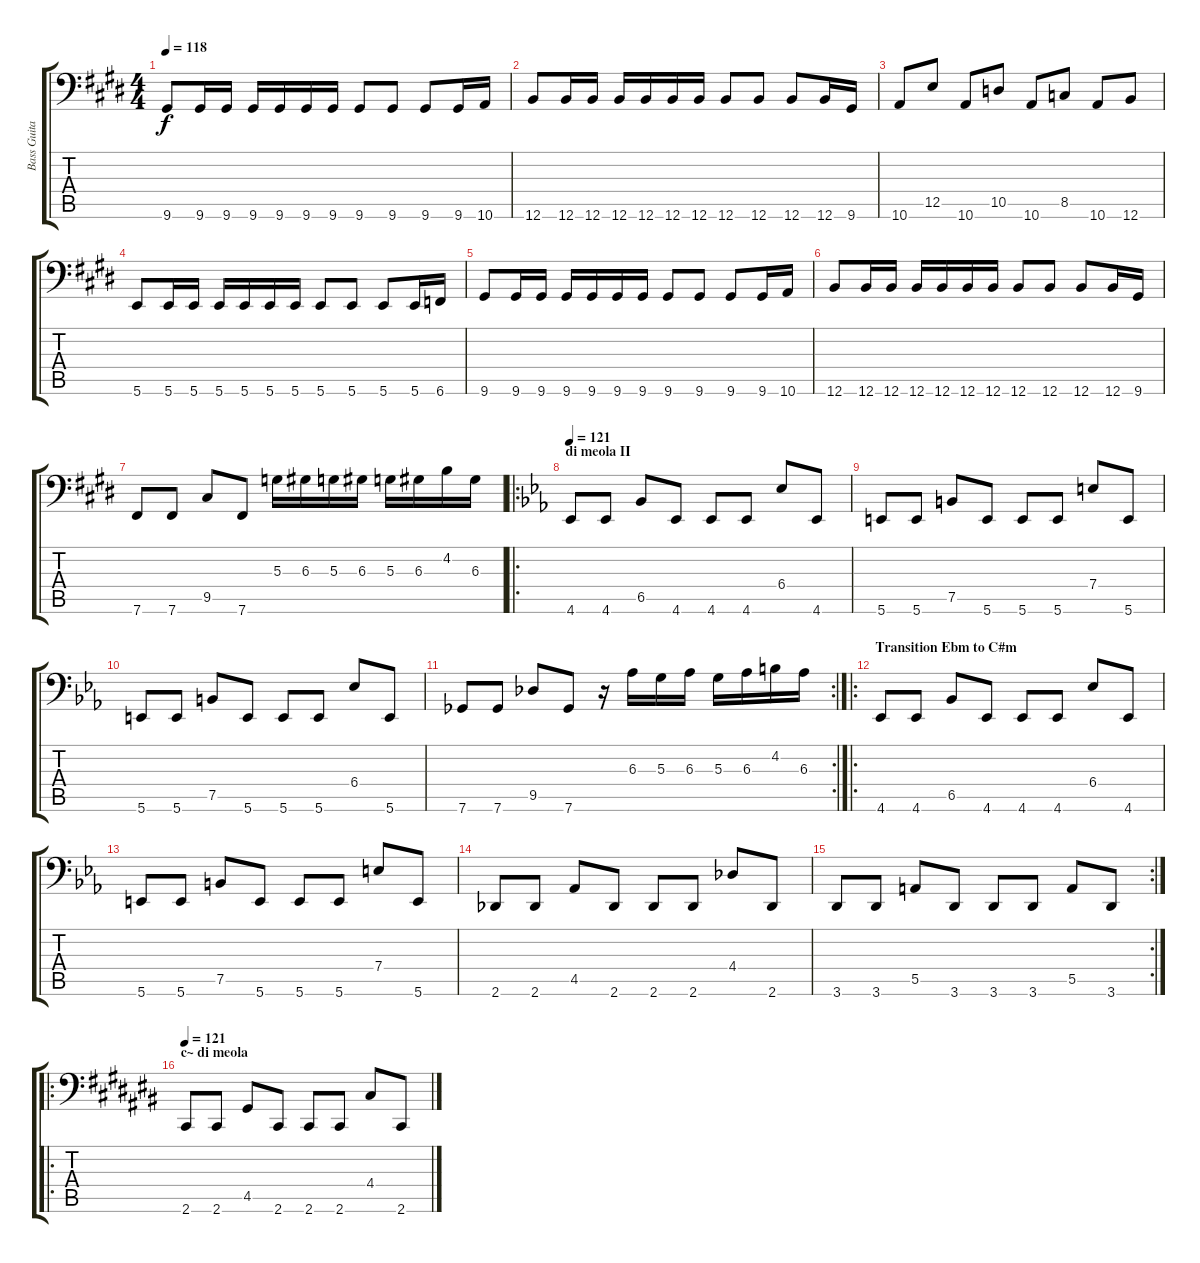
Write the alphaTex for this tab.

\track ("Bass Guitar" "Bass Guita") {instrument electricbassfinger}
\staff {score tabs}
\tuning (C3 G2 D2 A1 E1 B0) {hide}
\ts (4 4)
\tempo 118
\clef f4
\ks e
9.6.8{dy f} 9.6.16 9.6.16 9.6.16 9.6.16 9.6.16 9.6.16 9.6.8 9.6.8 9.6.8 9.6.16 10.6.16 |
12.6.8 12.6.16 12.6.16 12.6.16 12.6.16 12.6.16 12.6.16 12.6.8 12.6.8 12.6.8 12.6.16 9.6.16 |
10.6.8 12.5.8 10.6.8 10.5.8 10.6.8 8.5.8 10.6.8 12.6.8 |
5.6.8 5.6.16 5.6.16 5.6.16 5.6.16 5.6.16 5.6.16 5.6.8 5.6.8 5.6.8 5.6.16 6.6.16 |
9.6.8 9.6.16 9.6.16 9.6.16 9.6.16 9.6.16 9.6.16 9.6.8 9.6.8 9.6.8 9.6.16 10.6.16 |
12.6.8 12.6.16 12.6.16 12.6.16 12.6.16 12.6.16 12.6.16 12.6.8 12.6.8 12.6.8 12.6.16 9.6.16 |
7.6.8 7.6.8 9.5.8 7.6.8 5.3.16 6.3.16 5.3.16 6.3.16 5.3.16 6.3.16 4.2.16 6.3.16 |
\ro
\section ("" "di meola II")
\tempo 121
\ks eb
4.6.8 4.6.8 6.5.8 4.6.8 4.6.8 4.6.8 6.4.8 4.6.8 |
5.6.8 5.6.8 7.5.8 5.6.8 5.6.8 5.6.8 7.4.8 5.6.8 |
5.6.8 5.6.8 7.5.8 5.6.8 5.6.8 5.6.8 6.4.8 5.6.8 |
\rc 2
7.6.8 7.6.8 9.5.8 7.6.8 r.16 6.3.16 5.3.16 6.3.16 5.3.16 6.3.16 4.2.16 6.3.16 |
\ro
\section ("" "Transition Ebm to C#m")
4.6.8 4.6.8 6.5.8 4.6.8 4.6.8 4.6.8 6.4.8 4.6.8 |
5.6.8 5.6.8 7.5.8 5.6.8 5.6.8 5.6.8 7.4.8 5.6.8 |
2.6.8 2.6.8 4.5.8 2.6.8 2.6.8 2.6.8 4.4.8 2.6.8 |
\rc 2
3.6.8 3.6.8 5.5.8 3.6.8 3.6.8 3.6.8 5.5.8 3.6.8 |
\ro
\section ("" "c~ di meola")
\tempo 121
\ks c#
2.6.8 2.6.8 4.5.8 2.6.8 2.6.8 2.6.8 4.4.8 2.6.8
